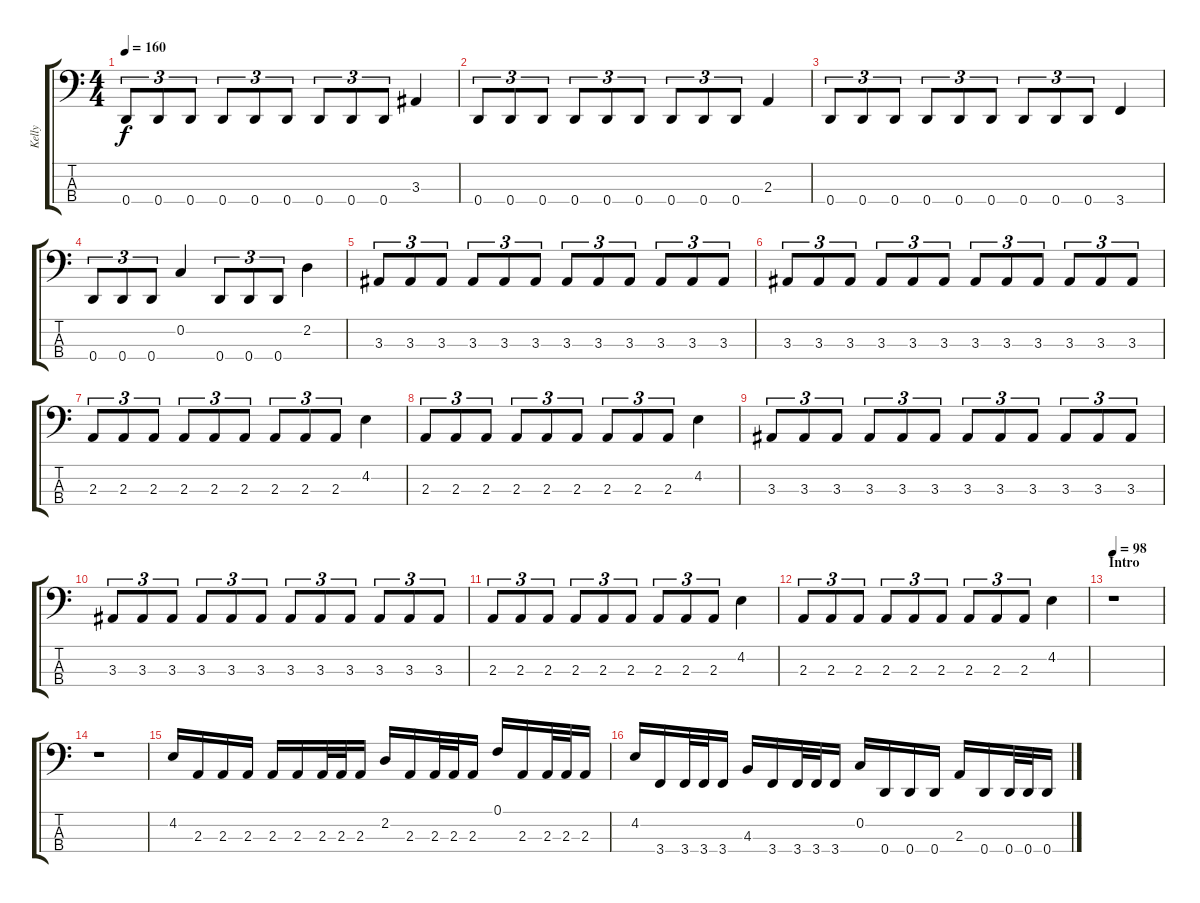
\track ("Kelly" "Kelly") {instrument electricbasspick}
\staff {score tabs}
\tuning (F2 C2 G1 D1) {hide}
\ts (4 4)
\tempo 160
\clef f4
\ks c
0.4.8{tu (3 2) dy f} 0.4.8{tu (3 2)} 0.4.8{tu (3 2)} 0.4.8{tu (3 2)} 0.4.8{tu (3 2)} 0.4.8{tu (3 2)} 0.4.8{tu (3 2)} 0.4.8{tu (3 2)} 0.4.8{tu (3 2)} 3.3.4 |
0.4.8{tu (3 2)} 0.4.8{tu (3 2)} 0.4.8{tu (3 2)} 0.4.8{tu (3 2)} 0.4.8{tu (3 2)} 0.4.8{tu (3 2)} 0.4.8{tu (3 2)} 0.4.8{tu (3 2)} 0.4.8{tu (3 2)} 2.3.4 |
0.4.8{tu (3 2)} 0.4.8{tu (3 2)} 0.4.8{tu (3 2)} 0.4.8{tu (3 2)} 0.4.8{tu (3 2)} 0.4.8{tu (3 2)} 0.4.8{tu (3 2)} 0.4.8{tu (3 2)} 0.4.8{tu (3 2)} 3.4.4 |
0.4.8{tu (3 2)} 0.4.8{tu (3 2)} 0.4.8{tu (3 2)} 0.2.4 0.4.8{tu (3 2)} 0.4.8{tu (3 2)} 0.4.8{tu (3 2)} 2.2.4 |
3.3.8{tu (3 2)} 3.3.8{tu (3 2)} 3.3.8{tu (3 2)} 3.3.8{tu (3 2)} 3.3.8{tu (3 2)} 3.3.8{tu (3 2)} 3.3.8{tu (3 2)} 3.3.8{tu (3 2)} 3.3.8{tu (3 2)} 3.3.8{tu (3 2)} 3.3.8{tu (3 2)} 3.3.8{tu (3 2)} |
3.3.8{tu (3 2)} 3.3.8{tu (3 2)} 3.3.8{tu (3 2)} 3.3.8{tu (3 2)} 3.3.8{tu (3 2)} 3.3.8{tu (3 2)} 3.3.8{tu (3 2)} 3.3.8{tu (3 2)} 3.3.8{tu (3 2)} 3.3.8{tu (3 2)} 3.3.8{tu (3 2)} 3.3.8{tu (3 2)} |
2.3.8{tu (3 2)} 2.3.8{tu (3 2)} 2.3.8{tu (3 2)} 2.3.8{tu (3 2)} 2.3.8{tu (3 2)} 2.3.8{tu (3 2)} 2.3.8{tu (3 2)} 2.3.8{tu (3 2)} 2.3.8{tu (3 2)} 4.2.4 |
2.3.8{tu (3 2)} 2.3.8{tu (3 2)} 2.3.8{tu (3 2)} 2.3.8{tu (3 2)} 2.3.8{tu (3 2)} 2.3.8{tu (3 2)} 2.3.8{tu (3 2)} 2.3.8{tu (3 2)} 2.3.8{tu (3 2)} 4.2.4 |
3.3.8{tu (3 2)} 3.3.8{tu (3 2)} 3.3.8{tu (3 2)} 3.3.8{tu (3 2)} 3.3.8{tu (3 2)} 3.3.8{tu (3 2)} 3.3.8{tu (3 2)} 3.3.8{tu (3 2)} 3.3.8{tu (3 2)} 3.3.8{tu (3 2)} 3.3.8{tu (3 2)} 3.3.8{tu (3 2)} |
3.3.8{tu (3 2)} 3.3.8{tu (3 2)} 3.3.8{tu (3 2)} 3.3.8{tu (3 2)} 3.3.8{tu (3 2)} 3.3.8{tu (3 2)} 3.3.8{tu (3 2)} 3.3.8{tu (3 2)} 3.3.8{tu (3 2)} 3.3.8{tu (3 2)} 3.3.8{tu (3 2)} 3.3.8{tu (3 2)} |
2.3.8{tu (3 2)} 2.3.8{tu (3 2)} 2.3.8{tu (3 2)} 2.3.8{tu (3 2)} 2.3.8{tu (3 2)} 2.3.8{tu (3 2)} 2.3.8{tu (3 2)} 2.3.8{tu (3 2)} 2.3.8{tu (3 2)} 4.2.4 |
2.3.8{tu (3 2)} 2.3.8{tu (3 2)} 2.3.8{tu (3 2)} 2.3.8{tu (3 2)} 2.3.8{tu (3 2)} 2.3.8{tu (3 2)} 2.3.8{tu (3 2)} 2.3.8{tu (3 2)} 2.3.8{tu (3 2)} 4.2.4 |
\section ("" "Intro")
\tempo 98
r.1 |
r.1 |
4.2.16 2.3.16 2.3.16 2.3.16 2.3.16 2.3.16 2.3.32 2.3.32 2.3.16 2.2.16 2.3.16 2.3.32 2.3.32 2.3.16 0.1.16 2.3.16 2.3.32 2.3.32 2.3.16 |
4.2.16 3.4.16 3.4.32 3.4.32 3.4.16 4.3.16 3.4.16 3.4.32 3.4.32 3.4.16 0.2.16 0.4.16 0.4.16 0.4.16 2.3.16 0.4.16 0.4.32 0.4.32 0.4.16
